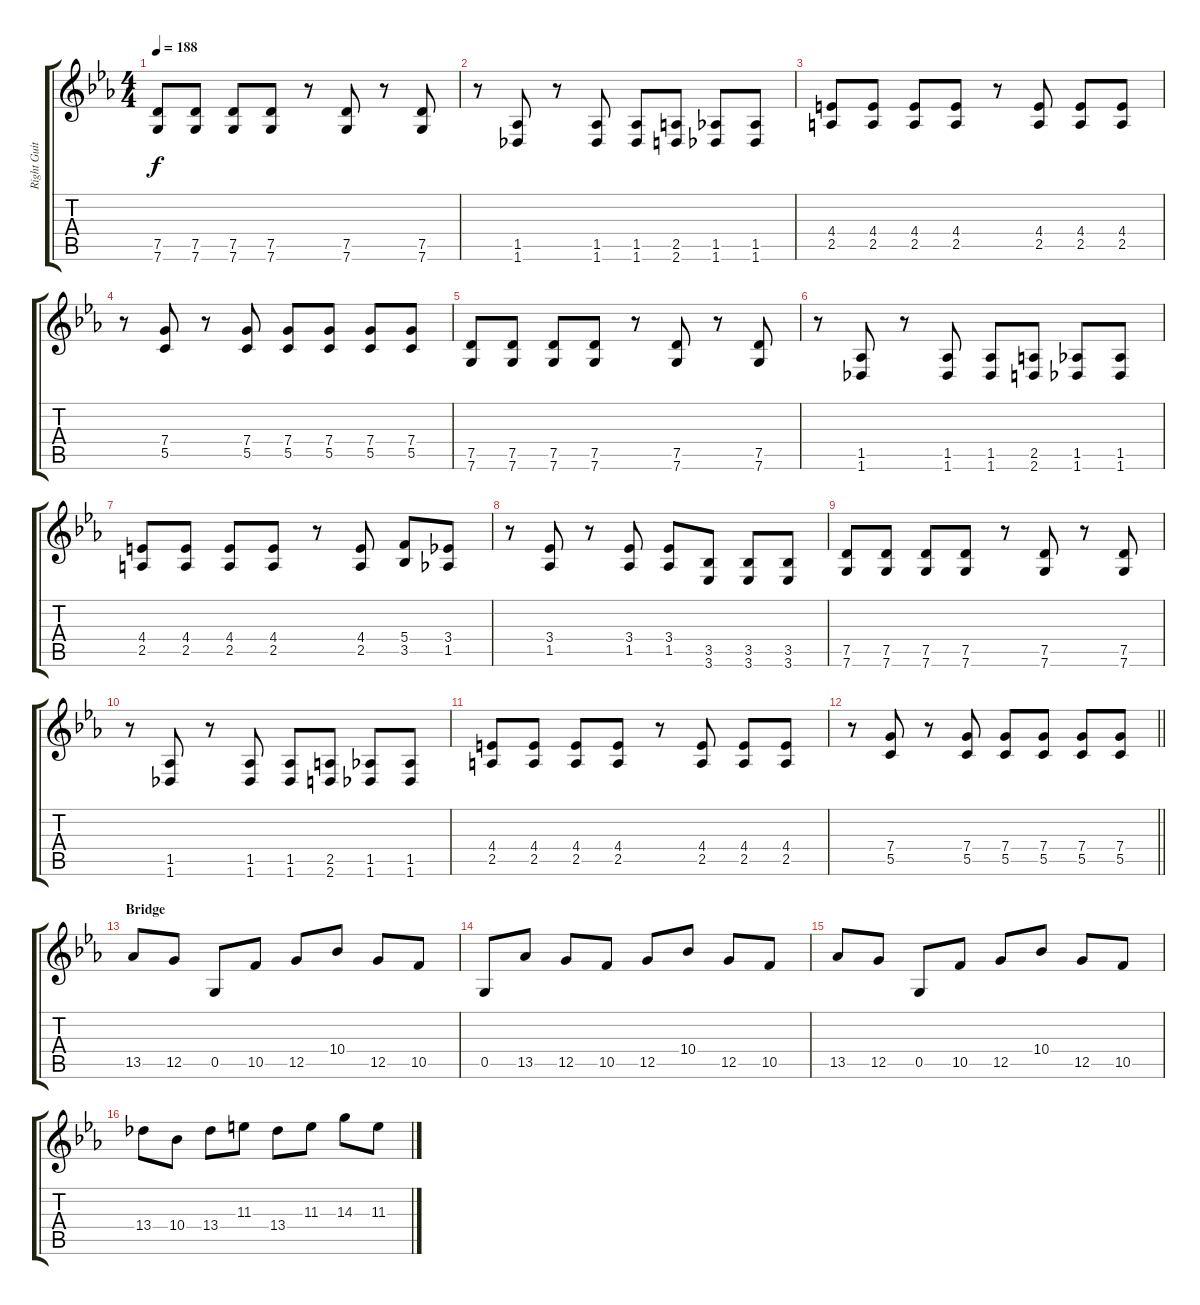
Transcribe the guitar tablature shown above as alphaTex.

\track ("Right Guitar" "Right Guit") {instrument distortionguitar}
\staff {score tabs}
\tuning (D4 A3 F3 C3 G2 C2) {hide}
\ts (4 4)
\tempo 188
\clef g2
\ks eb
(7.5 7.6).8{dy f} (7.5 7.6).8 (7.5 7.6).8 (7.5 7.6).8 r.8 (7.5 7.6).8 r.8 (7.5 7.6).8 |
r.8 (1.5 1.6).8 r.8 (1.5 1.6).8 (1.5 1.6).8 (2.5 2.6).8 (1.5 1.6).8 (1.5 1.6).8 |
(4.4 2.5).8 (4.4 2.5).8 (4.4 2.5).8 (4.4 2.5).8 r.8 (4.4 2.5).8 (4.4 2.5).8 (4.4 2.5).8 |
r.8 (7.4 5.5).8 r.8 (7.4 5.5).8 (7.4 5.5).8 (7.4 5.5).8 (7.4 5.5).8 (7.4 5.5).8 |
(7.5 7.6).8 (7.5 7.6).8 (7.5 7.6).8 (7.5 7.6).8 r.8 (7.5 7.6).8 r.8 (7.5 7.6).8 |
r.8 (1.5 1.6).8 r.8 (1.5 1.6).8 (1.5 1.6).8 (2.5 2.6).8 (1.5 1.6).8 (1.5 1.6).8 |
(4.4 2.5).8 (4.4 2.5).8 (4.4 2.5).8 (4.4 2.5).8 r.8 (4.4 2.5).8 (5.4 3.5).8 (3.4 1.5).8 |
r.8 (3.4 1.5).8 r.8 (3.4 1.5).8 (3.4 1.5).8 (3.5 3.6).8 (3.5 3.6).8 (3.5 3.6).8 |
(7.5 7.6).8 (7.5 7.6).8 (7.5 7.6).8 (7.5 7.6).8 r.8 (7.5 7.6).8 r.8 (7.5 7.6).8 |
r.8 (1.5 1.6).8 r.8 (1.5 1.6).8 (1.5 1.6).8 (2.5 2.6).8 (1.5 1.6).8 (1.5 1.6).8 |
(4.4 2.5).8 (4.4 2.5).8 (4.4 2.5).8 (4.4 2.5).8 r.8 (4.4 2.5).8 (4.4 2.5).8 (4.4 2.5).8 |
\barLineRight lightlight
r.8 (7.4 5.5).8 r.8 (7.4 5.5).8 (7.4 5.5).8 (7.4 5.5).8 (7.4 5.5).8 (7.4 5.5).8 |
\section ("" "Bridge")
13.5.8{volume 13} 12.5.8 0.5.8 10.5.8 12.5.8 10.4.8 12.5.8 10.5.8 |
0.5.8 13.5.8 12.5.8 10.5.8 12.5.8 10.4.8 12.5.8 10.5.8 |
13.5.8 12.5.8 0.5.8 10.5.8 12.5.8 10.4.8 12.5.8 10.5.8 |
13.4.8 10.4.8 13.4.8 11.3.8 13.4.8 11.3.8 14.3.8 11.3.8
